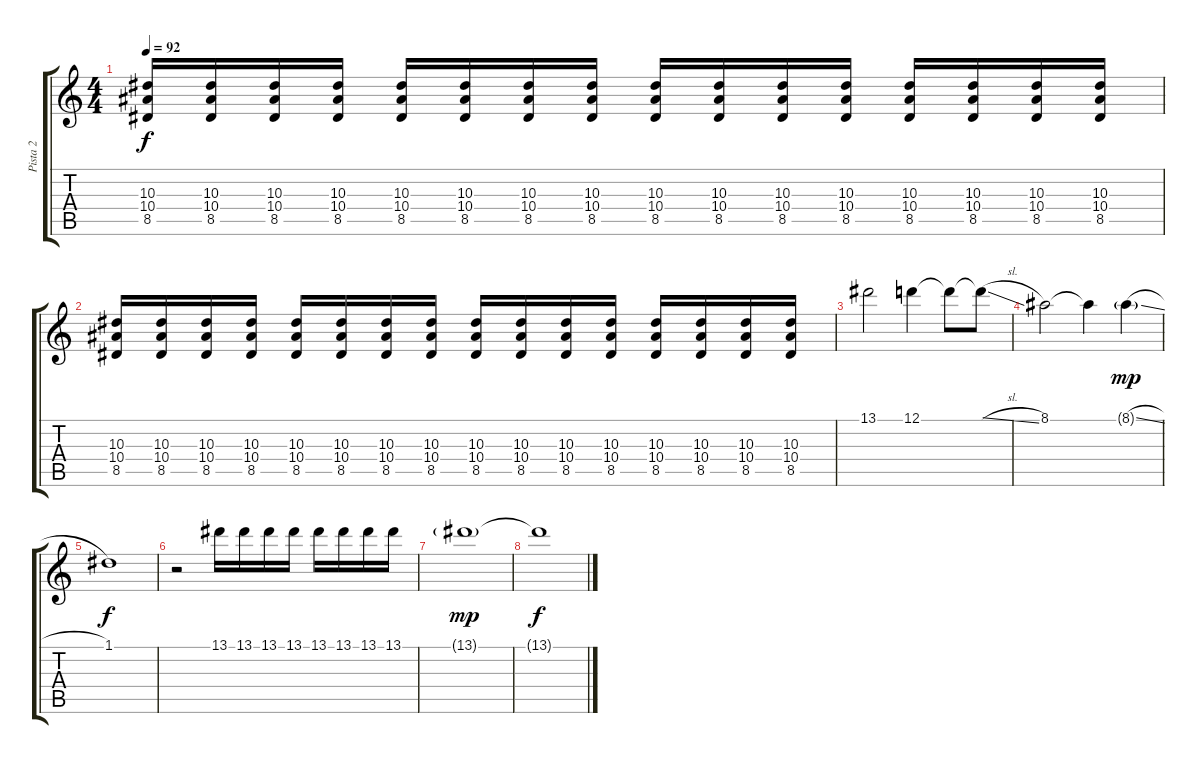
\track ("Pista 2" "Pista 2") {instrument overdrivenguitar}
\staff {score tabs}
\tuning (D4 A3 F3 C3 G2 C2) {hide}
\ts (4 4)
\tempo 92
\clef g2
\ks c
(10.3 10.4 8.5).16{dy f} (10.3 10.4 8.5).16 (10.3 10.4 8.5).16 (10.3 10.4 8.5).16 (10.3 10.4 8.5).16 (10.3 10.4 8.5).16 (10.3 10.4 8.5).16 (10.3 10.4 8.5).16 (10.3 10.4 8.5).16 (10.3 10.4 8.5).16 (10.3 10.4 8.5).16 (10.3 10.4 8.5).16 (10.3 10.4 8.5).16 (10.3 10.4 8.5).16 (10.3 10.4 8.5).16 (10.3 10.4 8.5).16 |
(10.3 10.4 8.5).16 (10.3 10.4 8.5).16 (10.3 10.4 8.5).16 (10.3 10.4 8.5).16 (10.3 10.4 8.5).16 (10.3 10.4 8.5).16 (10.3 10.4 8.5).16 (10.3 10.4 8.5).16 (10.3 10.4 8.5).16 (10.3 10.4 8.5).16 (10.3 10.4 8.5).16 (10.3 10.4 8.5).16 (10.3 10.4 8.5).16 (10.3 10.4 8.5).16 (10.3 10.4 8.5).16 (10.3 10.4 8.5).16 |
13.1.2{volume 9 instrument distortionguitar} 12.1.4 12.1{t}.8 12.1{sl t}.8 |
8.1.2 8.1{t}.4 8.1{sl g}.4{dy mp} |
1.1.1{dy f} |
r.2 13.1.16 13.1.16 13.1.16 13.1.16 13.1.16 13.1.16 13.1.16 13.1.16 |
13.1{g}.1{dy mp} |
13.1{t}.1{dy f}
